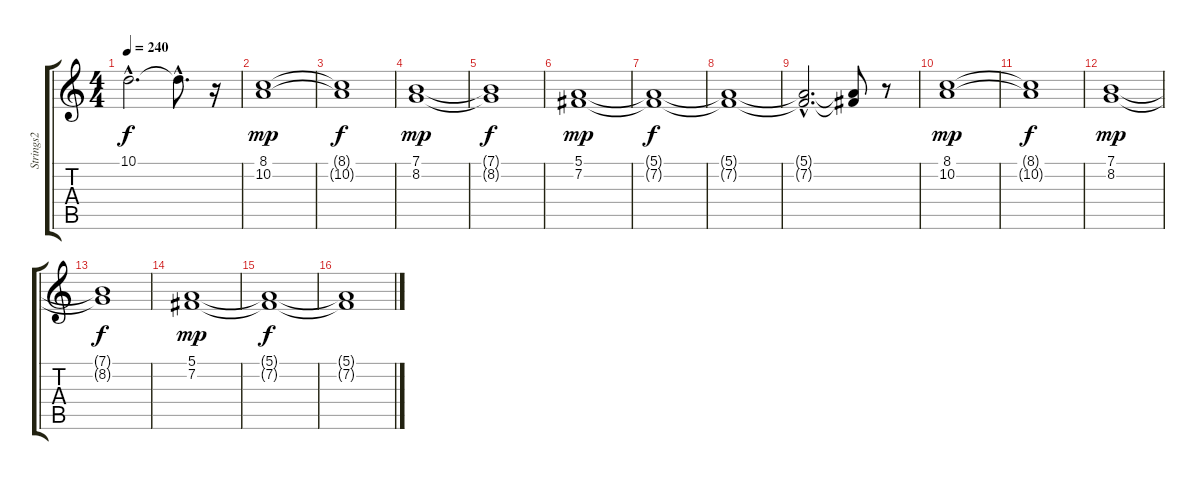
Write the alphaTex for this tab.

\track ("Strings2" "Strings2") {instrument stringensemble2}
\staff {score tabs}
\tuning (E4 B3 G3 D3 A2 E2) {hide}
\ts (4 4)
\tempo 240
\clef g2
\ks c
10.1{hac t}.2{d dy f} 10.1{hac t}.8{d} r.16 |
(8.1 10.2).1{dy mp} |
(8.1{t} 10.2{t}).1{dy f} |
(7.1 8.2).1{dy mp} |
(7.1{t} 8.2{t}).1{dy f} |
(5.1 7.2).1{dy mp} |
(5.1{t} 7.2{t}).1{dy f} |
(5.1{t} 7.2{t}).1 |
(5.1{hac t} 7.2{hac t}).2{d} (5.1{t} 7.2{t}).8 r.8 |
(8.1 10.2).1{dy mp} |
(8.1{t} 10.2{t}).1{dy f} |
(7.1 8.2).1{dy mp} |
(7.1{t} 8.2{t}).1{dy f} |
(5.1 7.2).1{dy mp} |
(5.1{t} 7.2{t}).1{dy f} |
(5.1{t} 7.2{t}).1
